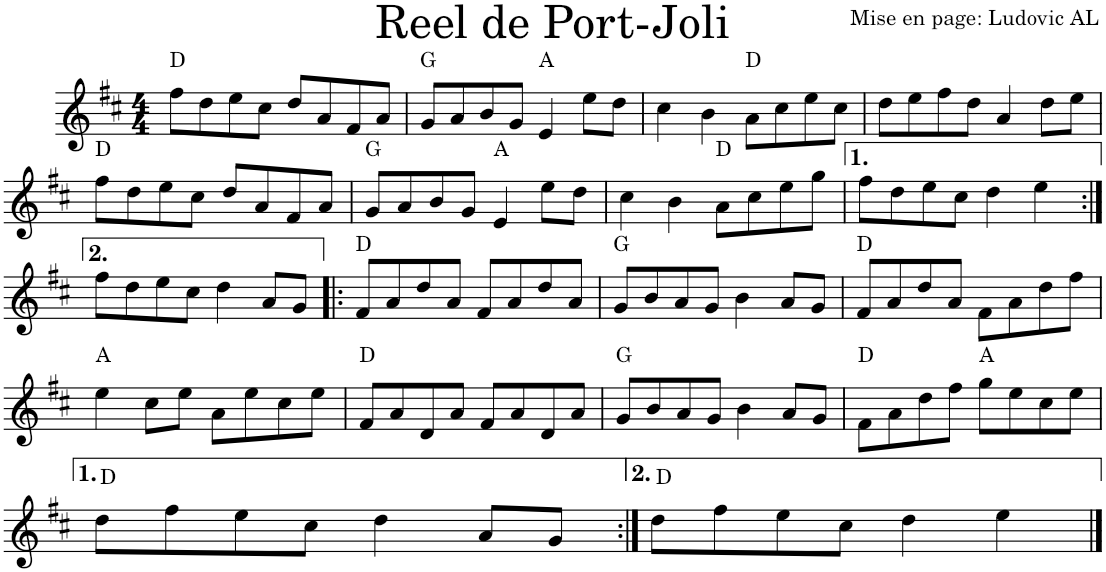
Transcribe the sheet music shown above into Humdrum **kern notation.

**kern	**harte
*part1	*part1
*staff1	*
*I"Voice	*
*I'V	*
*clefG2	*
*k[f#c#]	*
*M4/4	*
=1	=1
8ff#\L	D:maj
8dd\	.
8ee\	.
8cc#\J	.
8dd/L	.
8a/	.
8f#/	.
8a/J	.
=2	=2
8g/L	G:maj
8a/	.
8b/	.
8g/J	.
4e/	A:maj
8ee\L	.
8dd\J	.
=3	=3
4cc#\	.
4b\	.
8a\L	D:maj
8cc#\	.
8ee\	.
8cc#\J	.
=4	=4
8dd\L	.
8ee\	.
8ff#\	.
8dd\J	.
4a/	.
8dd\L	.
8ee\J	.
!!LO:LB:g=z
=5	=5
8ff#\L	D:maj
8dd\	.
8ee\	.
8cc#\J	.
8dd/L	.
8a/	.
8f#/	.
8a/J	.
=6	=6
8g/L	G:maj
8a/	.
8b/	.
8g/J	.
4e/	A:maj
8ee\L	.
8dd\J	.
=7	=7
4cc#\	.
4b\	.
8a\L	D:maj
8cc#\	.
8ee\	.
8gg\J	.
=8	=8
8ff#\L	.
8dd\	.
8ee\	.
8cc#\J	.
4dd\	.
4ee\	.
!!LO:LB:g=z
=9:|!	=9:|!
8ff#\L	.
8dd\	.
8ee\	.
8cc#\J	.
4dd\	.
8a/L	.
8g/J	.
=10!|:	=10!|:
8f#/L	D:maj
8a/	.
8dd/	.
8a/J	.
8f#/L	.
8a/	.
8dd/	.
8a/J	.
=11	=11
8g/L	G:maj
8b/	.
8a/	.
8g/J	.
4b\	.
8a/L	.
8g/J	.
=12	=12
8f#/L	D:maj
8a/	.
8dd/	.
8a/J	.
8f#\L	.
8a\	.
8dd\	.
8ff#\J	.
!!LO:LB:g=z
=13	=13
4ee\	A:maj
8cc#\L	.
8ee\J	.
8a\L	.
8ee\	.
8cc#\	.
8ee\J	.
=14	=14
8f#/L	D:maj
8a/	.
8d/	.
8a/J	.
8f#/L	.
8a/	.
8d/	.
8a/J	.
=15	=15
8g/L	G:maj
8b/	.
8a/	.
8g/J	.
4b\	.
8a/L	.
8g/J	.
=16	=16
8f#\L	D:maj
8a\	.
8dd\	.
8ff#\J	.
8gg\L	A:maj
8ee\	.
8cc#\	.
8ee\J	.
!!LO:LB:g=z
=17	=17
8dd\L	D:maj
8ff#\	.
8ee\	.
8cc#\J	.
4dd\	.
8a/L	.
8g/J	.
=18:|!	=18:|!
8dd\L	D:maj
8ff#\	.
8ee\	.
8cc#\J	.
4dd\	.
4ee\	.
==	==
*-	*-
